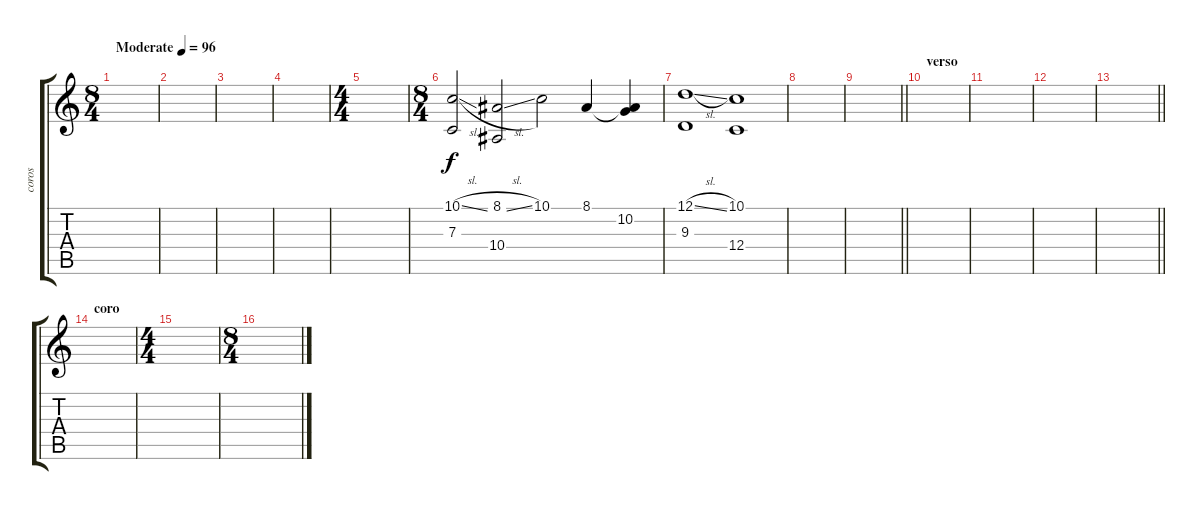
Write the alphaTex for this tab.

\track ("coros" "coros") {instrument choiraahs}
\staff {score tabs}
\tuning (D4 A3 F3 C3 G2 D2) {hide}
\ts (8 4)
\tempo (96 "Moderate")
\clef g2
\ks c
|
|
|
|
\ts (4 4)
|
\ts (8 4)
(10.1{sl} 7.3).2 (8.1{sl} 10.4).2 10.1.2 8.1.4 (8.1{t} 10.2).4 |
(12.1{sl} 9.3).1 (10.1 12.4).1 |
|
\barLineRight lightlight
|
\section ("" "verso")
|
|
|
\barLineRight lightlight
|
\section ("" "coro")
|
\ts (4 4)
|
\ts (8 4)
